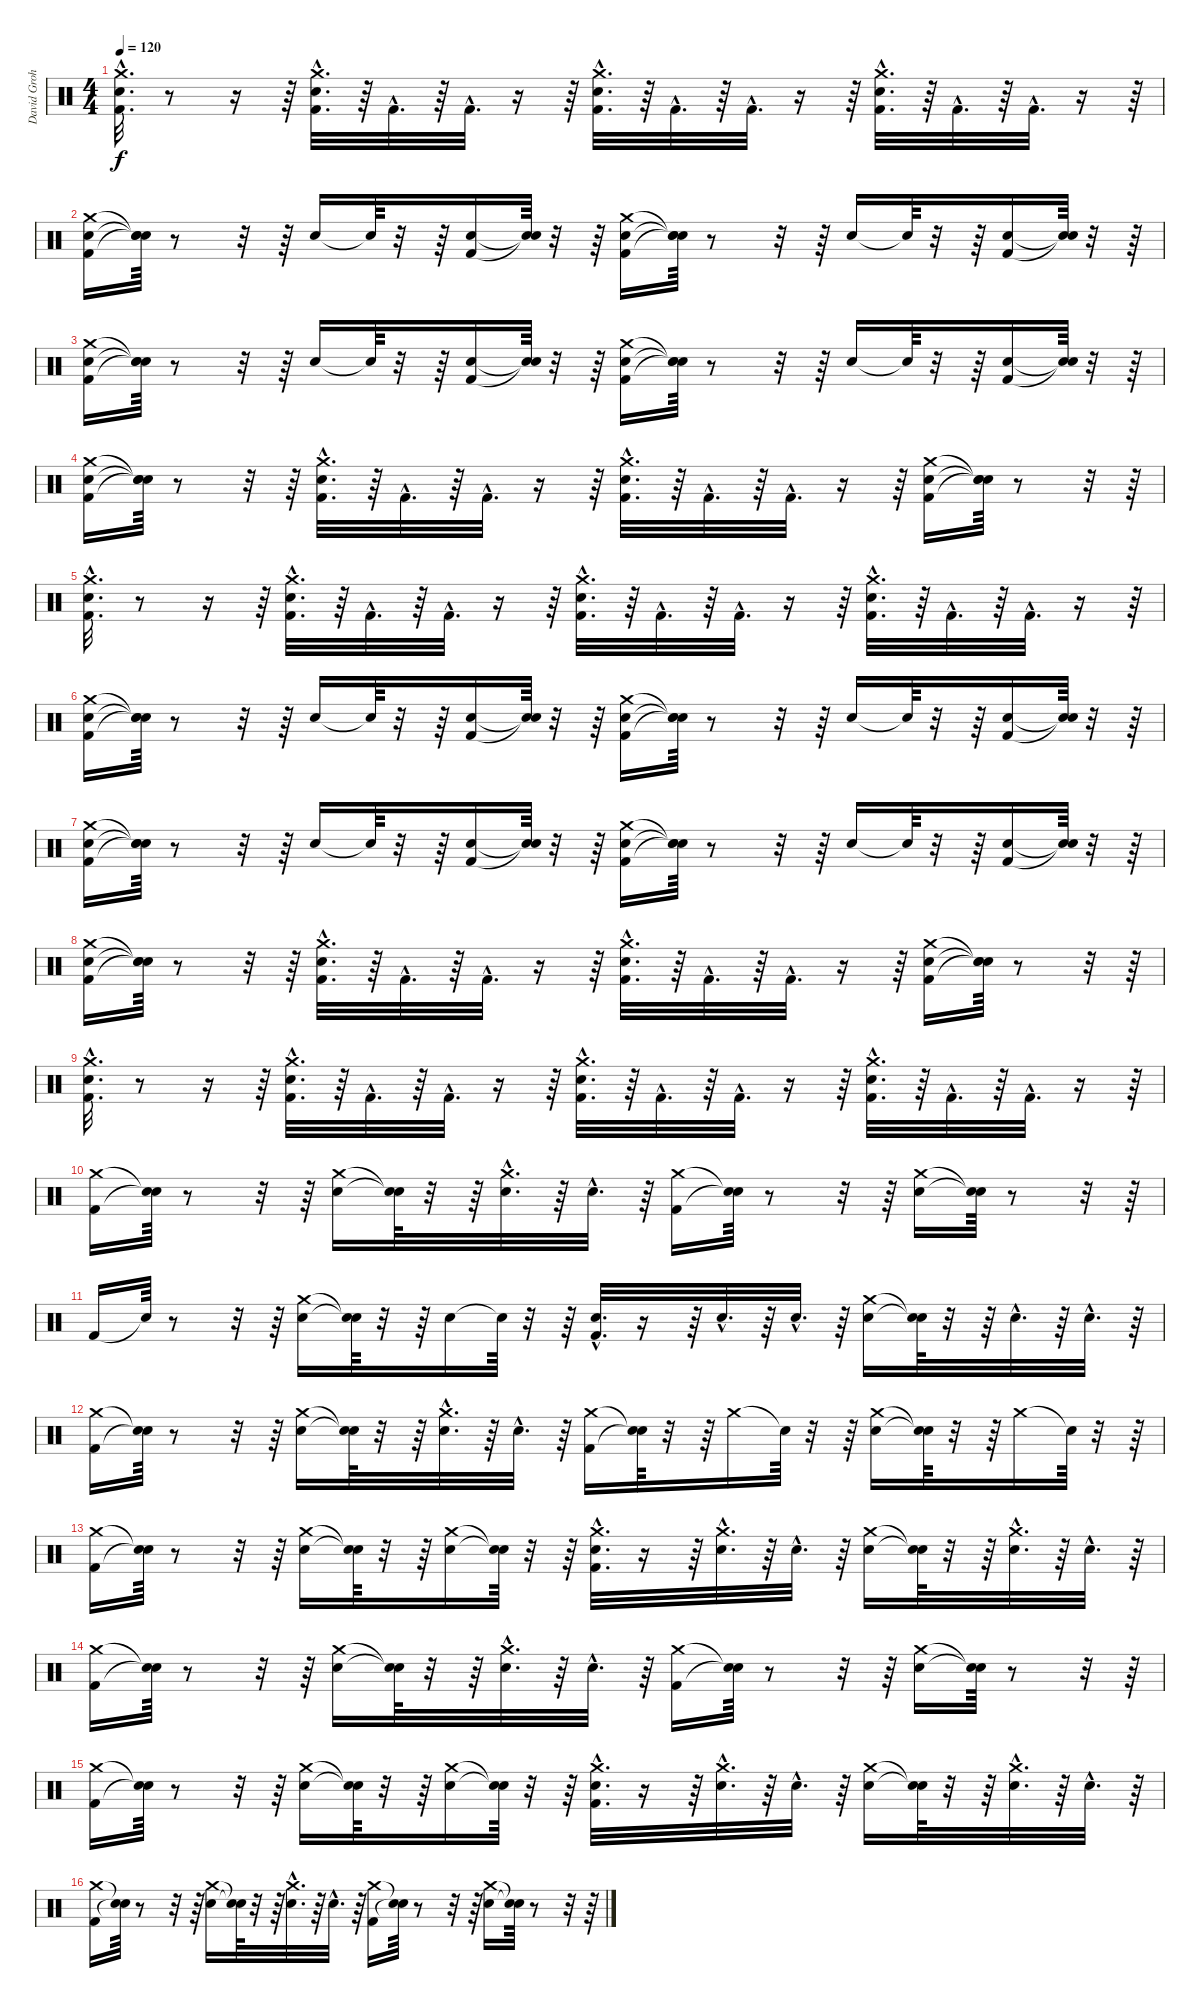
\track ("David Grohl -Drums-" "David Groh") {instrument percussion}
\staff {score}
\articulation defaults
\ts (4 4)
\tempo 120
\clef neutral
\ks c
("Snare (hit) 2"{hac} "Kick (hit) 2"{hac} "Crash medium (hit)"{hac}).32{d dy f} r.8 r.16 r.64 ("Kick (hit) 2"{hac} "Snare (hit) 2"{hac} "Crash medium (hit)"{hac}).32{d} r.64 "Kick (hit) 2"{hac}.32{d} r.64 "Kick (hit) 2"{hac}.32{d} r.16 r.64 ("Snare (hit) 2"{hac} "Kick (hit) 2"{hac} "Crash medium (hit)"{hac}).32{d} r.64 "Kick (hit) 2"{hac}.32{d} r.64 "Kick (hit) 2"{hac}.32{d} r.16 r.64 ("Kick (hit) 2"{hac} "Snare (hit) 2"{hac} "Crash medium (hit)"{hac}).32{d} r.64 "Kick (hit) 2"{hac}.32{d} r.64 "Kick (hit) 2"{hac}.32{d} r.16 r.64 |
("Kick (hit) 2" "Snare (hit) 2" "Crash medium (hit)").16 ("Snare (hit)"{t} "Snare (hit)"{t} "Snare (hit)"{t}).64 r.8 r.32 r.64 "Snare (hit) 2".16 "Snare (hit)"{t}.64 r.32 r.64 ("Kick (hit) 2" "Snare (hit) 2").16 ("Snare (hit)"{t} "Snare (hit)"{t}).64 r.32 r.64 ("Snare (hit) 2" "Kick (hit) 2" "Crash medium (hit)").16 ("Snare (hit)"{t} "Snare (hit)"{t} "Snare (hit)"{t}).64 r.8 r.32 r.64 "Snare (hit) 2".16 "Snare (hit)"{t}.64 r.32 r.64 ("Snare (hit) 2" "Kick (hit) 2").16 ("Snare (hit)"{t} "Snare (hit)"{t}).64 r.32 r.64 |
("Kick (hit) 2" "Snare (hit) 2" "Crash medium (hit)").16 ("Snare (hit)"{t} "Snare (hit)"{t} "Snare (hit)"{t}).64 r.8 r.32 r.64 "Snare (hit) 2".16 "Snare (hit)"{t}.64 r.32 r.64 ("Kick (hit) 2" "Snare (hit) 2").16 ("Snare (hit)"{t} "Snare (hit)"{t}).64 r.32 r.64 ("Snare (hit) 2" "Kick (hit) 2" "Crash medium (hit)").16 ("Snare (hit)"{t} "Snare (hit)"{t} "Snare (hit)"{t}).64 r.8 r.32 r.64 "Snare (hit) 2".16 "Snare (hit)"{t}.64 r.32 r.64 ("Snare (hit) 2" "Kick (hit) 2").16 ("Snare (hit)"{t} "Snare (hit)"{t}).64 r.32 r.64 |
("Kick (hit) 2" "Snare (hit) 2" "Crash medium (hit)").16 ("Snare (hit)"{t} "Snare (hit)"{t} "Snare (hit)"{t}).64 r.8 r.32 r.64 ("Crash medium (hit)"{hac} "Snare (hit) 2"{hac} "Kick (hit) 2"{hac}).32{d} r.64 "Kick (hit) 2"{hac}.32{d} r.64 "Kick (hit) 2"{hac}.32{d} r.16 r.64 ("Kick (hit) 2"{hac} "Snare (hit) 2"{hac} "Crash medium (hit)"{hac}).32{d} r.64 "Kick (hit) 2"{hac}.32{d} r.64 "Kick (hit) 2"{hac}.32{d} r.16 r.64 ("Crash medium (hit)" "Snare (hit) 2" "Kick (hit) 2").16 ("Snare (hit)"{t} "Snare (hit)"{t} "Snare (hit)"{t}).64 r.8 r.32 r.64 |
("Snare (hit) 2"{hac} "Kick (hit) 2"{hac} "Crash medium (hit)"{hac}).32{d} r.8 r.16 r.64 ("Kick (hit) 2"{hac} "Snare (hit) 2"{hac} "Crash medium (hit)"{hac}).32{d} r.64 "Kick (hit) 2"{hac}.32{d} r.64 "Kick (hit) 2"{hac}.32{d} r.16 r.64 ("Snare (hit) 2"{hac} "Kick (hit) 2"{hac} "Crash medium (hit)"{hac}).32{d} r.64 "Kick (hit) 2"{hac}.32{d} r.64 "Kick (hit) 2"{hac}.32{d} r.16 r.64 ("Kick (hit) 2"{hac} "Snare (hit) 2"{hac} "Crash medium (hit)"{hac}).32{d} r.64 "Kick (hit) 2"{hac}.32{d} r.64 "Kick (hit) 2"{hac}.32{d} r.16 r.64 |
("Kick (hit) 2" "Snare (hit) 2" "Crash medium (hit)").16 ("Snare (hit)"{t} "Snare (hit)"{t} "Snare (hit)"{t}).64 r.8 r.32 r.64 "Snare (hit) 2".16 "Snare (hit)"{t}.64 r.32 r.64 ("Kick (hit) 2" "Snare (hit) 2").16 ("Snare (hit)"{t} "Snare (hit)"{t}).64 r.32 r.64 ("Snare (hit) 2" "Kick (hit) 2" "Crash medium (hit)").16 ("Snare (hit)"{t} "Snare (hit)"{t} "Snare (hit)"{t}).64 r.8 r.32 r.64 "Snare (hit) 2".16 "Snare (hit)"{t}.64 r.32 r.64 ("Snare (hit) 2" "Kick (hit) 2").16 ("Snare (hit)"{t} "Snare (hit)"{t}).64 r.32 r.64 |
("Kick (hit) 2" "Snare (hit) 2" "Crash medium (hit)").16 ("Snare (hit)"{t} "Snare (hit)"{t} "Snare (hit)"{t}).64 r.8 r.32 r.64 "Snare (hit) 2".16 "Snare (hit)"{t}.64 r.32 r.64 ("Kick (hit) 2" "Snare (hit) 2").16 ("Snare (hit)"{t} "Snare (hit)"{t}).64 r.32 r.64 ("Snare (hit) 2" "Kick (hit) 2" "Crash medium (hit)").16 ("Snare (hit)"{t} "Snare (hit)"{t} "Snare (hit)"{t}).64 r.8 r.32 r.64 "Snare (hit) 2".16 "Snare (hit)"{t}.64 r.32 r.64 ("Snare (hit) 2" "Kick (hit) 2").16 ("Snare (hit)"{t} "Snare (hit)"{t}).64 r.32 r.64 |
("Kick (hit) 2" "Snare (hit) 2" "Crash medium (hit)").16 ("Snare (hit)"{t} "Snare (hit)"{t} "Snare (hit)"{t}).64 r.8 r.32 r.64 ("Crash medium (hit)"{hac} "Snare (hit) 2"{hac} "Kick (hit) 2"{hac}).32{d} r.64 "Kick (hit) 2"{hac}.32{d} r.64 "Kick (hit) 2"{hac}.32{d} r.16 r.64 ("Kick (hit) 2"{hac} "Snare (hit) 2"{hac} "Crash medium (hit)"{hac}).32{d} r.64 "Kick (hit) 2"{hac}.32{d} r.64 "Kick (hit) 2"{hac}.32{d} r.16 r.64 ("Crash medium (hit)" "Snare (hit) 2" "Kick (hit) 2").16 ("Snare (hit)"{t} "Snare (hit)"{t} "Snare (hit)"{t}).64 r.8 r.32 r.64 |
("Snare (hit) 2"{hac} "Kick (hit) 2"{hac} "Crash medium (hit)"{hac}).32{d} r.8 r.16 r.64 ("Kick (hit) 2"{hac} "Snare (hit) 2"{hac} "Crash medium (hit)"{hac}).32{d} r.64 "Kick (hit) 2"{hac}.32{d} r.64 "Kick (hit) 2"{hac}.32{d} r.16 r.64 ("Snare (hit) 2"{hac} "Kick (hit) 2"{hac} "Crash medium (hit)"{hac}).32{d} r.64 "Kick (hit) 2"{hac}.32{d} r.64 "Kick (hit) 2"{hac}.32{d} r.16 r.64 ("Kick (hit) 2"{hac} "Snare (hit) 2"{hac} "Crash medium (hit)"{hac}).32{d} r.64 "Kick (hit) 2"{hac}.32{d} r.64 "Kick (hit) 2"{hac}.32{d} r.16 r.64 |
("Kick (hit) 2" "Crash medium (hit)").16 ("Snare (hit)"{t} "Snare (hit)"{t}).64 r.8 r.32 r.64 ("Snare (hit) 2" "Crash medium (hit)").16 ("Snare (hit)"{t} "Snare (hit)"{t}).64 r.32 r.64 ("Crash medium (hit)"{hac} "Snare (hit) 2"{hac}).32{d} r.64 "Snare (hit) 2"{hac}.32{d} r.64 ("Kick (hit) 2" "Crash medium (hit)").16 ("Snare (hit)"{t} "Snare (hit)"{t}).64 r.8 r.32 r.64 ("Snare (hit) 2" "Crash medium (hit)").16 ("Snare (hit)"{t} "Snare (hit)"{t}).64 r.8 r.32 r.64 |
"Kick (hit) 2".16 "Snare (hit)"{t}.64 r.8 r.32 r.64 ("Snare (hit) 2" "Crash medium (hit)").16 ("Snare (hit)"{t} "Snare (hit)"{t}).64 r.32 r.64 "Snare (hit) 2".16 "Snare (hit)"{t}.64 r.32 r.64 ("Kick (hit) 2"{hac} "Snare (hit) 2"{hac}).32{d} r.16 r.64 "Snare (hit) 2"{hac}.32{d} r.64 "Electric Snare (hit)"{hac}.32{d} r.64 ("Snare (hit) 2" "Crash medium (hit)").16 ("Snare (hit)"{t} "Snare (hit)"{t}).64 r.32 r.64 "Snare (hit) 2"{hac}.32{d} r.64 "Snare (hit) 2"{hac}.32{d} r.64 |
("Kick (hit) 2" "Crash medium (hit)").16 ("Snare (hit)"{t} "Snare (hit)"{t}).64 r.8 r.32 r.64 ("Snare (hit) 2" "Crash medium (hit)").16 ("Snare (hit)"{t} "Snare (hit)"{t}).64 r.32 r.64 ("Crash medium (hit)"{hac} "Snare (hit) 2"{hac}).32{d} r.64 "Snare (hit) 2"{hac}.32{d} r.64 ("Kick (hit) 2" "Crash medium (hit)").16 ("Snare (hit)"{t} "Snare (hit)"{t}).64 r.32 r.64 "Crash medium (hit)".16 "Snare (hit)"{t}.64 r.32 r.64 ("Snare (hit) 2" "Crash medium (hit)").16 ("Snare (hit)"{t} "Snare (hit)"{t}).64 r.32 r.64 "Crash medium (hit)".16 "Snare (hit)"{t}.64 r.32 r.64 |
("Kick (hit) 2" "Crash medium (hit)").16 ("Snare (hit)"{t} "Snare (hit)"{t}).64 r.8 r.32 r.64 ("Snare (hit) 2" "Crash medium (hit)").16 ("Snare (hit)"{t} "Snare (hit)"{t}).64 r.32 r.64 ("Snare (hit) 2" "Crash medium (hit)").16 ("Snare (hit)"{t} "Snare (hit)"{t}).64 r.32 r.64 ("Kick (hit) 2"{hac} "Snare (hit) 2"{hac} "Crash medium (hit)"{hac}).32{d} r.16 r.64 ("Snare (hit) 2"{hac} "Crash medium (hit)"{hac}).32{d} r.64 "Electric Snare (hit)"{hac}.32{d} r.64 ("Snare (hit) 2" "Crash medium (hit)").16 ("Snare (hit)"{t} "Snare (hit)"{t}).64 r.32 r.64 ("Snare (hit) 2"{hac} "Crash medium (hit)"{hac}).32{d} r.64 "Snare (hit) 2"{hac}.32{d} r.64 |
("Kick (hit) 2" "Crash medium (hit)").16 ("Snare (hit)"{t} "Snare (hit)"{t}).64 r.8 r.32 r.64 ("Snare (hit) 2" "Crash medium (hit)").16 ("Snare (hit)"{t} "Snare (hit)"{t}).64 r.32 r.64 ("Crash medium (hit)"{hac} "Snare (hit) 2"{hac}).32{d} r.64 "Snare (hit) 2"{hac}.32{d} r.64 ("Kick (hit) 2" "Crash medium (hit)").16 ("Snare (hit)"{t} "Snare (hit)"{t}).64 r.8 r.32 r.64 ("Snare (hit) 2" "Crash medium (hit)").16 ("Snare (hit)"{t} "Snare (hit)"{t}).64 r.8 r.32 r.64 |
("Kick (hit) 2" "Crash medium (hit)").16 ("Snare (hit)"{t} "Snare (hit)"{t}).64 r.8 r.32 r.64 ("Snare (hit) 2" "Crash medium (hit)").16 ("Snare (hit)"{t} "Snare (hit)"{t}).64 r.32 r.64 ("Snare (hit) 2" "Crash medium (hit)").16 ("Snare (hit)"{t} "Snare (hit)"{t}).64 r.32 r.64 ("Kick (hit) 2"{hac} "Snare (hit) 2"{hac} "Crash medium (hit)"{hac}).32{d} r.16 r.64 ("Snare (hit) 2"{hac} "Crash medium (hit)"{hac}).32{d} r.64 "Electric Snare (hit)"{hac}.32{d} r.64 ("Snare (hit) 2" "Crash medium (hit)").16 ("Snare (hit)"{t} "Snare (hit)"{t}).64 r.32 r.64 ("Snare (hit) 2"{hac} "Crash medium (hit)"{hac}).32{d} r.64 "Snare (hit) 2"{hac}.32{d} r.64 |
("Kick (hit) 2" "Crash medium (hit)").16 ("Snare (hit)"{t} "Snare (hit)"{t}).64 r.8 r.32 r.64 ("Snare (hit) 2" "Crash medium (hit)").16 ("Snare (hit)"{t} "Snare (hit)"{t}).64 r.32 r.64 ("Crash medium (hit)"{hac} "Snare (hit) 2"{hac}).32{d} r.64 "Snare (hit) 2"{hac}.32{d} r.64 ("Kick (hit) 2" "Crash medium (hit)").16 ("Snare (hit)"{t} "Snare (hit)"{t}).64 r.8 r.32 r.64 ("Snare (hit) 2" "Crash medium (hit)").16 ("Snare (hit)"{t} "Snare (hit)"{t}).64 r.8 r.32 r.64
